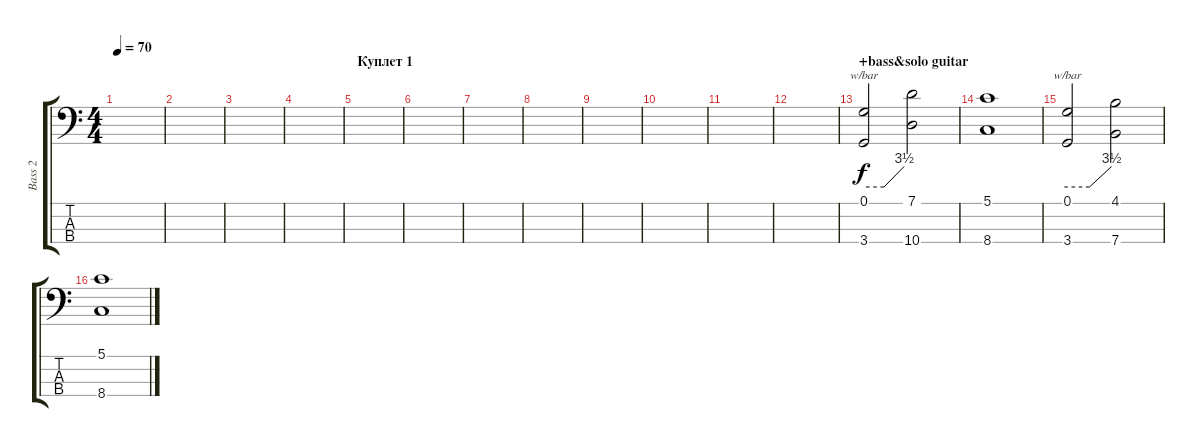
\track ("Bass 2" "Bass 2") {instrument electricbasspick}
\staff {score tabs}
\tuning (G2 D2 A1 E1) {hide}
\ts (4 4)
\tempo 70
\clef f4
\ks c
|
|
|
|
\section ("" "Куплет 1")
|
|
|
|
|
|
|
|
\section ("" "+bass&solo guitar")
(0.1 3.4).2{tbe (custom default 0 0 30 0 60 14)} (7.1 10.4).2 |
(5.1 8.4).1 |
(0.1 3.4).2{tbe (custom default 0 0 30 0 60 14)} (4.1 7.4).2 |
(5.1 8.4).1
